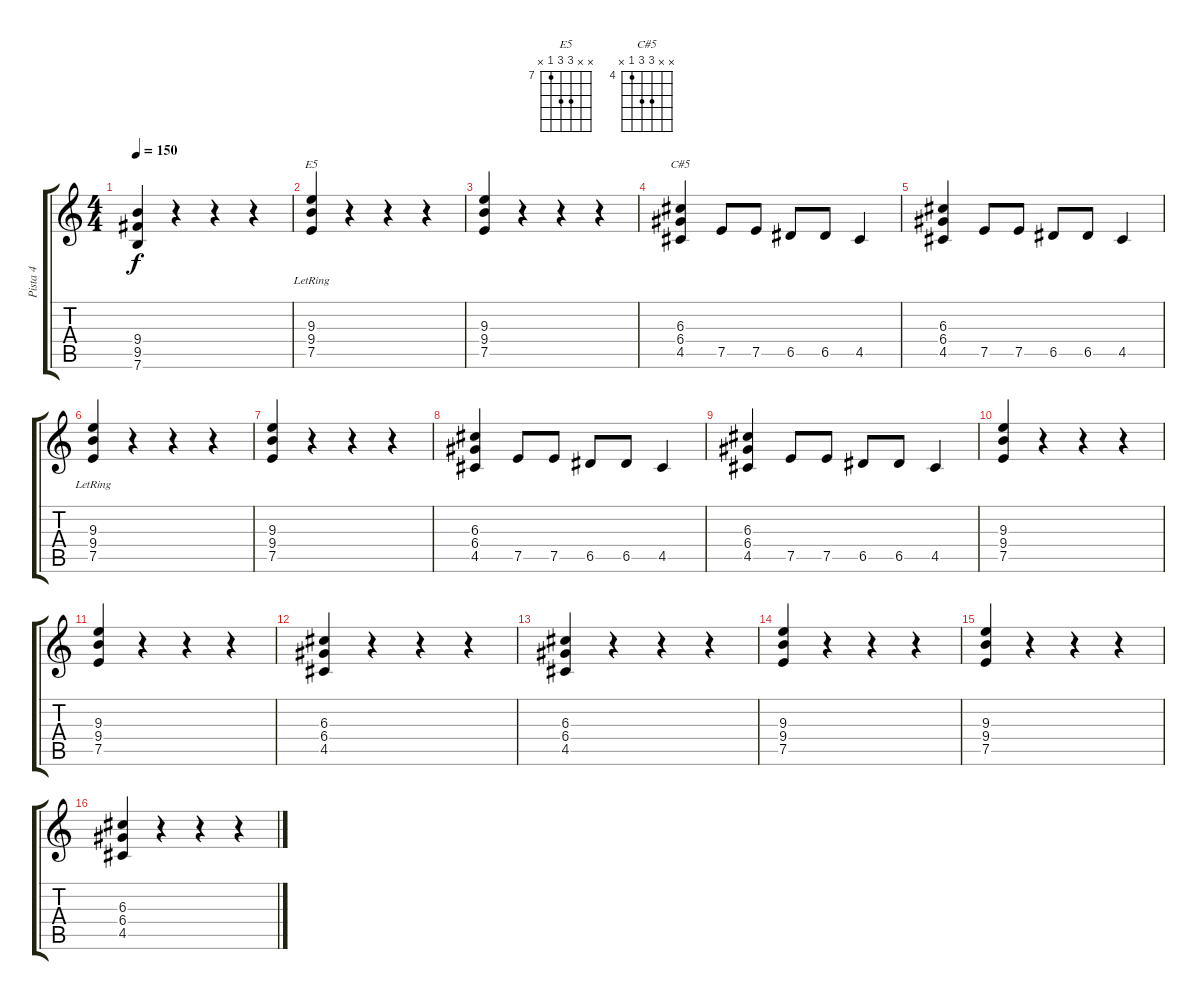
\track ("Pista 4" "Pista 4") {instrument electricguitarclean}
\staff {score tabs}
\tuning (E4 B3 G3 D3 A2 E2) {hide}
\chord ("E5" x x 9 9 7 x) {firstfret 7}
\chord ("C#5" x x 6 6 4 x) {firstfret 4}
\ts (4 4)
\tempo 150
\clef g2
\ks c
(9.4 9.5 7.6).4{dy f instrument overdrivenguitar} r.4 r.4 r.4 |
(9.3 9.4{lr} 7.5).4{ch "E5"} r.4 r.4 r.4 |
(9.3 9.4 7.5).4 r.4 r.4 r.4 |
(6.3 6.4 4.5).4{ch "C#5"} 7.5.8 7.5.8 6.5.8 6.5.8 4.5.4 |
(6.3 6.4 4.5).4 7.5.8 7.5.8 6.5.8 6.5.8 4.5.4 |
(9.3 9.4{lr} 7.5).4 r.4 r.4 r.4 |
(9.3 9.4 7.5).4 r.4 r.4 r.4 |
(6.3 6.4 4.5).4 7.5.8 7.5.8 6.5.8 6.5.8 4.5.4 |
(6.3 6.4 4.5).4 7.5.8 7.5.8 6.5.8 6.5.8 4.5.4 |
(9.3 9.4 7.5).4 r.4 r.4 r.4 |
(9.3 9.4 7.5).4 r.4 r.4 r.4 |
(6.3 6.4 4.5).4 r.4 r.4 r.4 |
(6.3 6.4 4.5).4 r.4 r.4 r.4 |
(9.3 9.4 7.5).4 r.4 r.4 r.4 |
(9.3 9.4 7.5).4 r.4 r.4 r.4 |
(6.3 6.4 4.5).4 r.4 r.4 r.4
